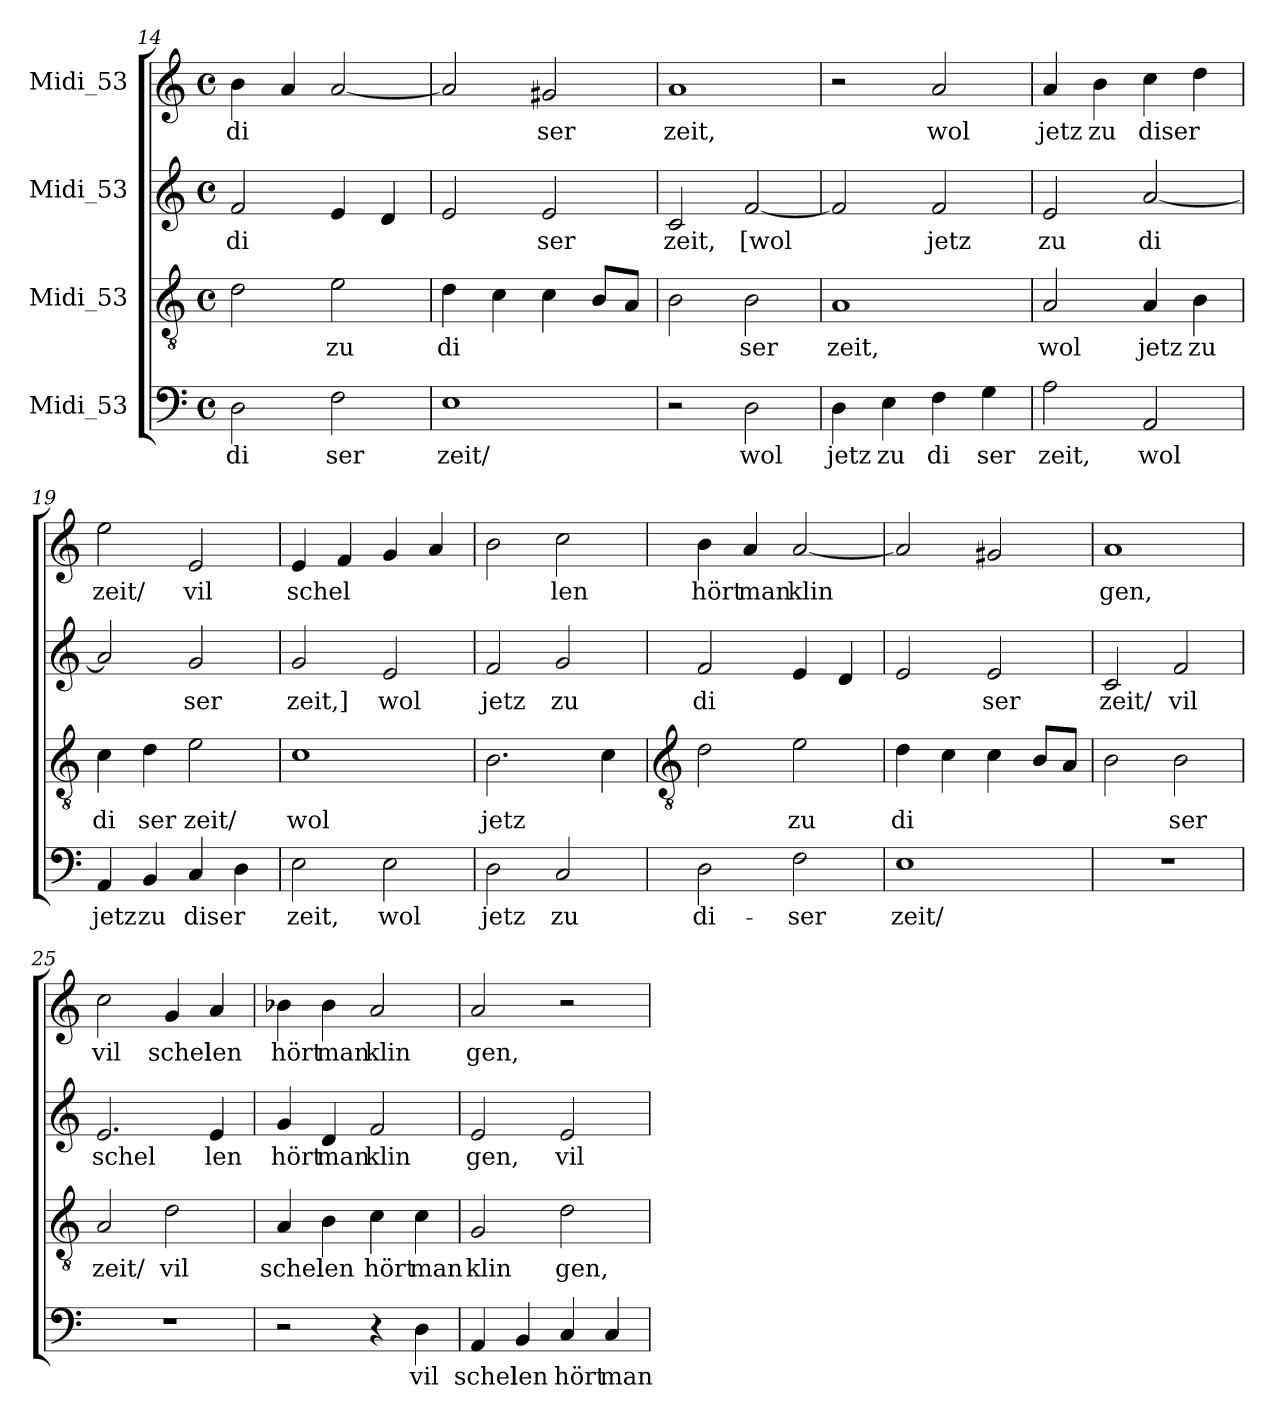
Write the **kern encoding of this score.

**kern	**text	**kern	**text	**kern	**text	**kern	**text
*part4	*part4	*part3	*part3	*part2	*part2	*part1	*part1
*staff4	*staff4	*staff3	*staff3	*staff2	*staff2	*staff1	*staff1
*I"Midi_53	*	*I"Midi_53	*	*I"Midi_53	*	*I"Midi_53	*
!!LO:LB:g=z
*clefF4	*	*clefGv2	*	*clefG2	*	*clefG2	*
*k[]	*	*k[]	*	*k[]	*	*k[]	*
*C:	*	*C:	*	*C:	*	*C:	*
*M4/4	*	*M4/4	*	*M4/4	*	*M4/4	*
*met(c)	*	*met(c)	*	*met(c)	*	*met(c)	*
=14	=14	=14	=14	=14	=14	=14	=14
!	!LO:LY:b	!	!	!	!LO:LY:b	!	!LO:LY:b
2D\	di	2d\	.	2f/	di	4b\	di
.	.	.	.	.	.	4a/	.
!	!LO:LY:b	!	!LO:LY:b	!	!	!	!
2F\	ser	2e\	zu	4e/	.	[2a/	.
.	.	.	.	4d/	.	.	.
=15	=15	=15	=15	=15	=15	=15	=15
!	!LO:LY:b	!	!LO:LY:b	!	!	!	!
1E	zeit/	4d\	di	2e/	.	2a/]	.
.	.	4c\	.	.	.	.	.
!	!	!	!	!	!LO:LY:b	!	!LO:LY:b
.	.	4c\	.	2e/	ser	2g#X/	ser
.	.	8B/L	.	.	.	.	.
.	.	8A/J	.	.	.	.	.
=16	=16	=16	=16	=16	=16	=16	=16
!	!	!	!	!	!LO:LY:b	!	!LO:LY:b
2r	.	2B\	.	2c/	zeit,	1a	zeit,
!	!LO:LY:b	!	!LO:LY:b	!	!LO:LY:b	!	!
2D\	wol	2B\	ser	[2f/	[wol	.	.
=17	=17	=17	=17	=17	=17	=17	=17
!	!LO:LY:b	!	!LO:LY:b	!	!	!	!
4D\	jetz	1A	zeit,	2f/]	.	2r	.
!	!LO:LY:b	!	!	!	!	!	!
4E\	zu	.	.	.	.	.	.
!	!LO:LY:b	!	!	!	!LO:LY:b	!	!LO:LY:b
4F\	di	.	.	2f/	jetz	2a/	wol
!	!LO:LY:b	!	!	!	!	!	!
4G\	ser	.	.	.	.	.	.
=18	=18	=18	=18	=18	=18	=18	=18
!	!LO:LY:b	!	!LO:LY:b	!	!LO:LY:b	!	!LO:LY:b
2A\	zeit,	2A/	wol	2e/	zu	4a/	jetz
!	!	!	!	!	!	!	!LO:LY:b
.	.	.	.	.	.	4b\	zu
!	!LO:LY:b	!	!LO:LY:b	!	!LO:LY:b	!	!LO:LY:b
2AA/	wol	4A/	jetz	[2a/	di	4cc\	diser
!	!	!	!LO:LY:b	!	!	!	!
.	.	4B\	zu	.	.	4dd\	.
=19	=19	=19	=19	=19	=19	=19	=19
!	!LO:LY:b	!	!LO:LY:b	!	!	!	!LO:LY:b
4AA/	jetz	4c\	di	2a/]	.	2ee\	zeit/
!	!LO:LY:b	!	!LO:LY:b	!	!	!	!
4BB/	zu	4d\	ser	.	.	.	.
!	!LO:LY:b	!	!LO:LY:b	!	!LO:LY:b	!	!LO:LY:b
4C/	diser	2e\	zeit/	2g/	ser	2e/	vil
4D\	.	.	.	.	.	.	.
=20	=20	=20	=20	=20	=20	=20	=20
!	!LO:LY:b	!	!LO:LY:b	!	!LO:LY:b	!	!LO:LY:b
2E\	zeit,	1c	wol	2g/	zeit,]	4e/	schel
.	.	.	.	.	.	4f/	.
!	!LO:LY:b	!	!	!	!LO:LY:b	!	!
2E\	wol	.	.	2e/	wol	4g/	.
.	.	.	.	.	.	4a/	.
!!LO:LB:g=z
=21	=21	=21	=21	=21	=21	=21	=21
!	!LO:LY:b	!	!LO:LY:b	!	!LO:LY:b	!	!
2D\	jetz	2.B\	jetz	2f/	jetz	2b\	.
!	!LO:LY:b	!	!	!	!LO:LY:b	!	!LO:LY:b
2C/	zu	.	.	2g/	zu	2cc\	len
.	.	4c\	.	.	.	.	.
!!LO:LB:g=z
=22	=22	=22	=22	=22	=22	=22	=22
*	*	*clefGv2	*	*	*	*	*
!	!LO:LY:b	!	!	!	!LO:LY:b	!	!LO:LY:b
2D\	di-	2d\	.	2f/	di	4b\	hört
!	!	!	!	!	!	!	!LO:LY:b
.	.	.	.	.	.	4a/	man
!	!LO:LY:b	!	!LO:LY:b	!	!	!	!LO:LY:b
2F\	-ser	2e\	zu	4e/	.	[2a/	klin
.	.	.	.	4d/	.	.	.
=23	=23	=23	=23	=23	=23	=23	=23
!	!LO:LY:b	!	!LO:LY:b	!	!	!	!
1E	zeit/	4d\	di	2e/	.	2a/]	.
.	.	4c\	.	.	.	.	.
!	!	!	!	!	!LO:LY:b	!	!
.	.	4c\	.	2e/	ser	2g#X/	.
.	.	8B/L	.	.	.	.	.
.	.	8A/J	.	.	.	.	.
=24	=24	=24	=24	=24	=24	=24	=24
!	!	!	!	!	!LO:LY:b	!	!LO:LY:b
1r	.	2B\	.	2c/	zeit/	1a	gen,
!	!	!	!LO:LY:b	!	!LO:LY:b	!	!
.	.	2B\	ser	2f/	vil	.	.
=25	=25	=25	=25	=25	=25	=25	=25
!	!	!	!LO:LY:b	!	!LO:LY:b	!	!LO:LY:b
1r	.	2A/	zeit/	2.e/	schel	2cc\	vil
!	!	!	!LO:LY:b	!	!	!	!LO:LY:b
.	.	2d\	vil	.	.	4g/	schel
!	!	!	!	!	!LO:LY:b	!	!LO:LY:b
.	.	.	.	4e/	len	4a/	len
=26	=26	=26	=26	=26	=26	=26	=26
!	!	!	!LO:LY:b	!	!LO:LY:b	!	!LO:LY:b
2r	.	4A/	schel	4g/	hört	4b-X\	hört
!	!	!	!LO:LY:b	!	!LO:LY:b	!	!LO:LY:b
.	.	4B\	len	4d/	man	4b-\	man
!	!	!	!LO:LY:b	!	!LO:LY:b	!	!LO:LY:b
4r	.	4c\	hört	2f/	klin	2a/	klin
!	!LO:LY:b	!	!LO:LY:b	!	!	!	!
4D\	vil	4c\	man	.	.	.	.
!!LO:LB:g=z
=27	=27	=27	=27	=27	=27	=27	=27
!	!LO:LY:b	!	!LO:LY:b	!	!LO:LY:b	!	!LO:LY:b
4AA/	schel	2G/	klin	2e/	gen,	2a/	gen,
!	!LO:LY:b	!	!	!	!	!	!
4BB/	len	.	.	.	.	.	.
!	!LO:LY:b	!	!LO:LY:b	!	!LO:LY:b	!	!
4C/	hört	2d\	gen,	2e/	vil	2r	.
!	!LO:LY:b	!	!	!	!	!	!
4C/	man	.	.	.	.	.	.
=	=	=	=	=	=	=	=
*-	*-	*-	*-	*-	*-	*-	*-
